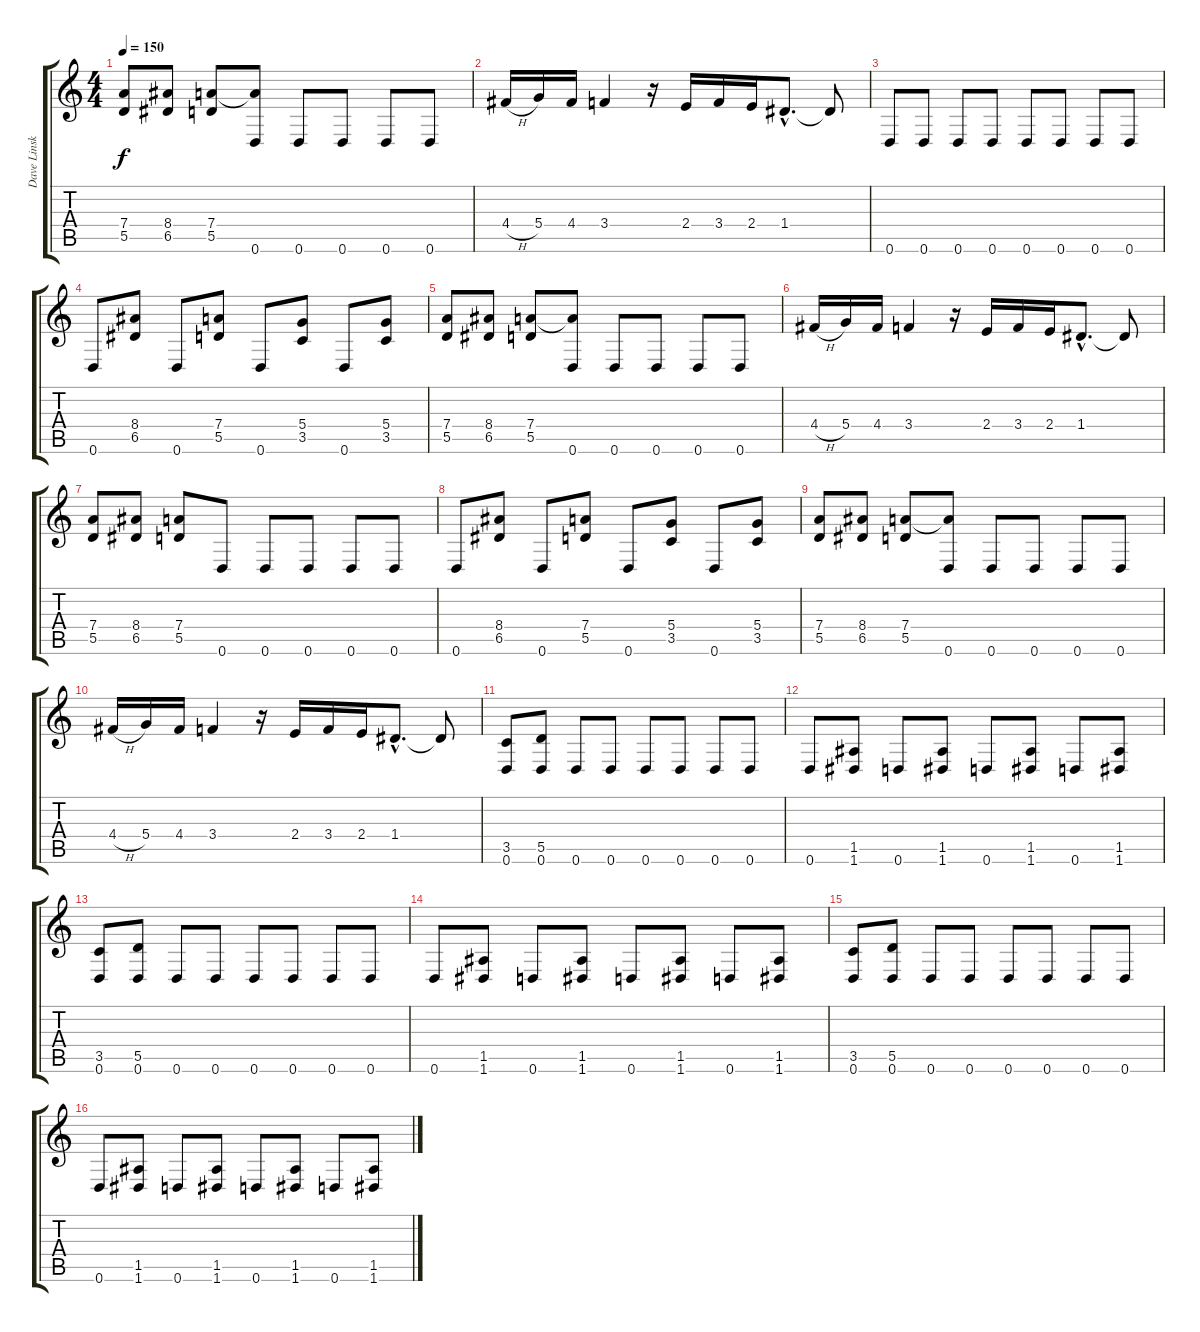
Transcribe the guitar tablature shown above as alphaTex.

\track ("Dave Linsk-Guitar" "Dave Linsk") {instrument distortionguitar}
\staff {score tabs}
\tuning (E4 B3 G3 D3 A2 D2) {hide}
\ts (4 4)
\tempo 150
\clef g2
\ks c
(7.4 5.5).8{dy f} (8.4 6.5).8 (7.4 5.5).8 (7.4{t} 0.6).8 0.6.8 0.6.8 0.6.8 0.6.8 |
4.4{h}.16 5.4.16 4.4.16 3.4.4 r.16 2.4.16 3.4.16 2.4.16 1.4{hac}.8{d} 1.4{t}.8 |
0.6.8 0.6.8 0.6.8 0.6.8 0.6.8 0.6.8 0.6.8 0.6.8 |
0.6.8 (8.4 6.5).8 0.6.8 (7.4 5.5).8 0.6.8 (5.4 3.5).8 0.6.8 (5.4 3.5).8 |
(7.4 5.5).8 (8.4 6.5).8 (7.4 5.5).8 (7.4{t} 0.6).8 0.6.8 0.6.8 0.6.8 0.6.8 |
4.4{h}.16 5.4.16 4.4.16 3.4.4 r.16 2.4.16 3.4.16 2.4.16 1.4{hac}.8{d} 1.4{t}.8 |
(7.4 5.5).8 (8.4 6.5).8 (7.4 5.5).8 0.6.8 0.6.8 0.6.8 0.6.8 0.6.8 |
0.6.8 (8.4 6.5).8 0.6.8 (7.4 5.5).8 0.6.8 (5.4 3.5).8 0.6.8 (5.4 3.5).8 |
(7.4 5.5).8 (8.4 6.5).8 (7.4 5.5).8 (7.4{t} 0.6).8 0.6.8 0.6.8 0.6.8 0.6.8 |
4.4{h}.16 5.4.16 4.4.16 3.4.4 r.16 2.4.16 3.4.16 2.4.16 1.4{hac}.8{d} 1.4{t}.8 |
(3.5 0.6).8 (5.5 0.6).8 0.6.8 0.6.8 0.6.8 0.6.8 0.6.8 0.6.8 |
0.6.8 (1.5 1.6).8 0.6.8 (1.5 1.6).8 0.6.8 (1.5 1.6).8 0.6.8 (1.5 1.6).8 |
(3.5 0.6).8 (5.5 0.6).8 0.6.8 0.6.8 0.6.8 0.6.8 0.6.8 0.6.8 |
0.6.8 (1.5 1.6).8 0.6.8 (1.5 1.6).8 0.6.8 (1.5 1.6).8 0.6.8 (1.5 1.6).8 |
(3.5 0.6).8 (5.5 0.6).8 0.6.8 0.6.8 0.6.8 0.6.8 0.6.8 0.6.8 |
0.6.8 (1.5 1.6).8 0.6.8 (1.5 1.6).8 0.6.8 (1.5 1.6).8 0.6.8 (1.5 1.6).8
